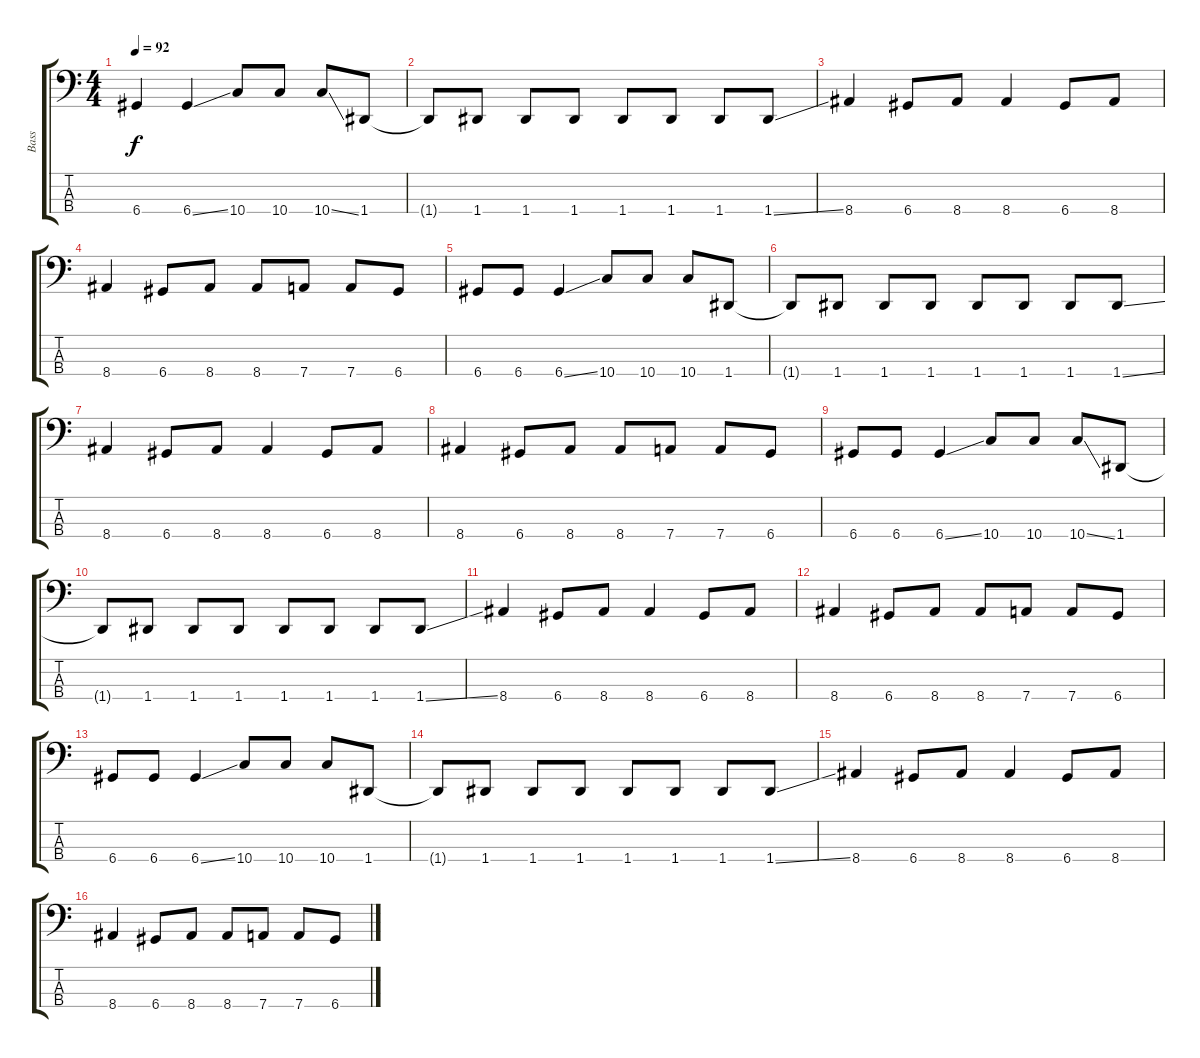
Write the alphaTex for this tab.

\track ("Bass" "Bass") {instrument synthbass2}
\staff {score tabs}
\tuning (G2 D2 A1 D1) {hide}
\ts (4 4)
\tempo 92
\clef f4
\ks c
6.4.4{dy f} 6.4{ss}.4 10.4.8 10.4.8 10.4{ss}.8 1.4.8 |
1.4{t}.8 1.4.8 1.4.8 1.4.8 1.4.8 1.4.8 1.4.8 1.4{ss}.8 |
8.4.4 6.4.8 8.4.8 8.4.4 6.4.8 8.4.8 |
8.4.4 6.4.8 8.4.8 8.4.8 7.4.8 7.4.8 6.4.8 |
6.4.8 6.4.8 6.4{ss}.4 10.4.8 10.4.8 10.4.8 1.4.8 |
1.4{t}.8 1.4.8 1.4.8 1.4.8 1.4.8 1.4.8 1.4.8 1.4{ss}.8 |
8.4.4 6.4.8 8.4.8 8.4.4 6.4.8 8.4.8 |
8.4.4 6.4.8 8.4.8 8.4.8 7.4.8 7.4.8 6.4.8 |
6.4.8 6.4.8 6.4{ss}.4 10.4.8 10.4.8 10.4{ss}.8 1.4.8 |
1.4{t}.8 1.4.8 1.4.8 1.4.8 1.4.8 1.4.8 1.4.8 1.4{ss}.8 |
8.4.4 6.4.8 8.4.8 8.4.4 6.4.8 8.4.8 |
8.4.4 6.4.8 8.4.8 8.4.8 7.4.8 7.4.8 6.4.8 |
6.4.8 6.4.8 6.4{ss}.4 10.4.8 10.4.8 10.4.8 1.4.8 |
1.4{t}.8 1.4.8 1.4.8 1.4.8 1.4.8 1.4.8 1.4.8 1.4{ss}.8 |
8.4.4 6.4.8 8.4.8 8.4.4 6.4.8 8.4.8 |
8.4.4 6.4.8 8.4.8 8.4.8 7.4.8 7.4.8 6.4.8
